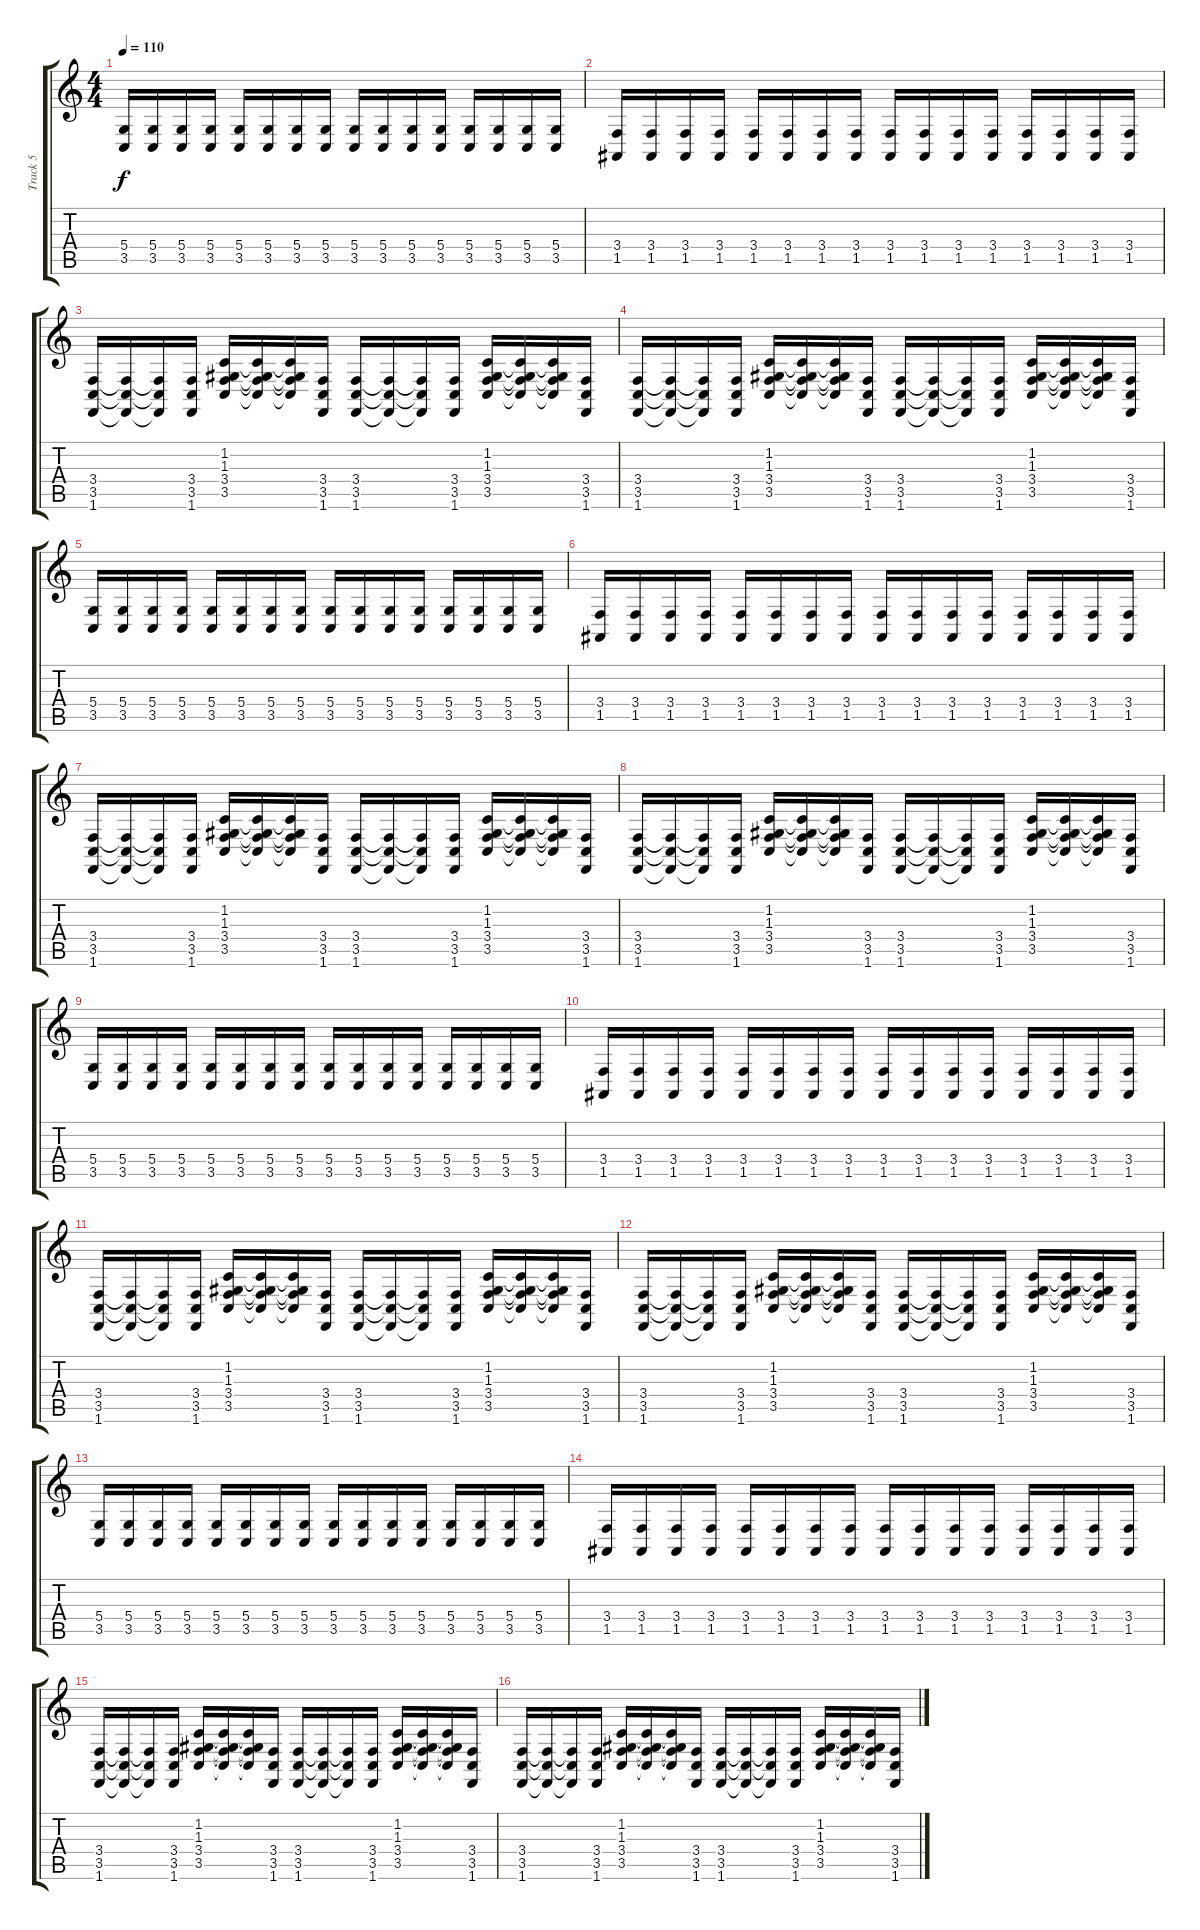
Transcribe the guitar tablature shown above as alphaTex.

\track ("Track 5" "Track 5") {instrument lead2sawtooth}
\staff {score tabs}
\tuning (E4 B3 G3 D3 A2 E2) {hide}
\ts (4 4)
\tempo 110
\clef g2
\ks c
(5.4 3.5).16{dy f} (5.4 3.5).16 (5.4 3.5).16 (5.4 3.5).16 (5.4 3.5).16 (5.4 3.5).16 (5.4 3.5).16 (5.4 3.5).16 (5.4 3.5).16 (5.4 3.5).16 (5.4 3.5).16 (5.4 3.5).16 (5.4 3.5).16 (5.4 3.5).16 (5.4 3.5).16 (5.4 3.5).16 |
(3.4 1.5).16 (3.4 1.5).16 (3.4 1.5).16 (3.4 1.5).16 (3.4 1.5).16 (3.4 1.5).16 (3.4 1.5).16 (3.4 1.5).16 (3.4 1.5).16 (3.4 1.5).16 (3.4 1.5).16 (3.4 1.5).16 (3.4 1.5).16 (3.4 1.5).16 (3.4 1.5).16 (3.4 1.5).16 |
(3.4 3.5 1.6).16 (3.4{t} 3.5{t} 1.6{t}).16 (3.4{t} 3.5{t} 1.6{t}).16 (3.4 3.5 1.6).16 (1.2 1.3 3.4 3.5).16 (1.2{t} 1.3{t} 3.4{t} 3.5{t}).16 (1.2{t} 1.3{t} 3.4{t} 3.5{t}).16 (3.4 3.5 1.6).16 (3.4 3.5 1.6).16 (3.4{t} 3.5{t} 1.6{t}).16 (3.4{t} 3.5{t} 1.6{t}).16 (3.4 3.5 1.6).16 (1.2 1.3 3.4 3.5).16 (1.2{t} 1.3{t} 3.4{t} 3.5{t}).16 (1.2{t} 1.3{t} 3.4{t} 3.5{t}).16 (3.4 3.5 1.6).16 |
(3.4 3.5 1.6).16 (3.4{t} 3.5{t} 1.6{t}).16 (3.4{t} 3.5{t} 1.6{t}).16 (3.4 3.5 1.6).16 (1.2 1.3 3.4 3.5).16 (1.2{t} 1.3{t} 3.4{t} 3.5{t}).16 (1.2{t} 1.3{t} 3.4{t} 3.5{t}).16 (3.4 3.5 1.6).16 (3.4 3.5 1.6).16 (3.4{t} 3.5{t} 1.6{t}).16 (3.4{t} 3.5{t} 1.6{t}).16 (3.4 3.5 1.6).16 (1.2 1.3 3.4 3.5).16 (1.2{t} 1.3{t} 3.4{t} 3.5{t}).16 (1.2{t} 1.3{t} 3.4{t} 3.5{t}).16 (3.4 3.5 1.6).16 |
(5.4 3.5).16 (5.4 3.5).16 (5.4 3.5).16 (5.4 3.5).16 (5.4 3.5).16 (5.4 3.5).16 (5.4 3.5).16 (5.4 3.5).16 (5.4 3.5).16 (5.4 3.5).16 (5.4 3.5).16 (5.4 3.5).16 (5.4 3.5).16 (5.4 3.5).16 (5.4 3.5).16 (5.4 3.5).16 |
(3.4 1.5).16 (3.4 1.5).16 (3.4 1.5).16 (3.4 1.5).16 (3.4 1.5).16 (3.4 1.5).16 (3.4 1.5).16 (3.4 1.5).16 (3.4 1.5).16 (3.4 1.5).16 (3.4 1.5).16 (3.4 1.5).16 (3.4 1.5).16 (3.4 1.5).16 (3.4 1.5).16 (3.4 1.5).16 |
(3.4 3.5 1.6).16 (3.4{t} 3.5{t} 1.6{t}).16 (3.4{t} 3.5{t} 1.6{t}).16 (3.4 3.5 1.6).16 (1.2 1.3 3.4 3.5).16 (1.2{t} 1.3{t} 3.4{t} 3.5{t}).16 (1.2{t} 1.3{t} 3.4{t} 3.5{t}).16 (3.4 3.5 1.6).16 (3.4 3.5 1.6).16 (3.4{t} 3.5{t} 1.6{t}).16 (3.4{t} 3.5{t} 1.6{t}).16 (3.4 3.5 1.6).16 (1.2 1.3 3.4 3.5).16 (1.2{t} 1.3{t} 3.4{t} 3.5{t}).16 (1.2{t} 1.3{t} 3.4{t} 3.5{t}).16 (3.4 3.5 1.6).16 |
(3.4 3.5 1.6).16 (3.4{t} 3.5{t} 1.6{t}).16 (3.4{t} 3.5{t} 1.6{t}).16 (3.4 3.5 1.6).16 (1.2 1.3 3.4 3.5).16 (1.2{t} 1.3{t} 3.4{t} 3.5{t}).16 (1.2{t} 1.3{t} 3.4{t} 3.5{t}).16 (3.4 3.5 1.6).16 (3.4 3.5 1.6).16 (3.4{t} 3.5{t} 1.6{t}).16 (3.4{t} 3.5{t} 1.6{t}).16 (3.4 3.5 1.6).16 (1.2 1.3 3.4 3.5).16 (1.2{t} 1.3{t} 3.4{t} 3.5{t}).16 (1.2{t} 1.3{t} 3.4{t} 3.5{t}).16 (3.4 3.5 1.6).16 |
(5.4 3.5).16 (5.4 3.5).16 (5.4 3.5).16 (5.4 3.5).16 (5.4 3.5).16 (5.4 3.5).16 (5.4 3.5).16 (5.4 3.5).16 (5.4 3.5).16 (5.4 3.5).16 (5.4 3.5).16 (5.4 3.5).16 (5.4 3.5).16 (5.4 3.5).16 (5.4 3.5).16 (5.4 3.5).16 |
(3.4 1.5).16 (3.4 1.5).16 (3.4 1.5).16 (3.4 1.5).16 (3.4 1.5).16 (3.4 1.5).16 (3.4 1.5).16 (3.4 1.5).16 (3.4 1.5).16 (3.4 1.5).16 (3.4 1.5).16 (3.4 1.5).16 (3.4 1.5).16 (3.4 1.5).16 (3.4 1.5).16 (3.4 1.5).16 |
(3.4 3.5 1.6).16 (3.4{t} 3.5{t} 1.6{t}).16 (3.4{t} 3.5{t} 1.6{t}).16 (3.4 3.5 1.6).16 (1.2 1.3 3.4 3.5).16 (1.2{t} 1.3{t} 3.4{t} 3.5{t}).16 (1.2{t} 1.3{t} 3.4{t} 3.5{t}).16 (3.4 3.5 1.6).16 (3.4 3.5 1.6).16 (3.4{t} 3.5{t} 1.6{t}).16 (3.4{t} 3.5{t} 1.6{t}).16 (3.4 3.5 1.6).16 (1.2 1.3 3.4 3.5).16 (1.2{t} 1.3{t} 3.4{t} 3.5{t}).16 (1.2{t} 1.3{t} 3.4{t} 3.5{t}).16 (3.4 3.5 1.6).16 |
(3.4 3.5 1.6).16{volume 7} (3.4{t} 3.5{t} 1.6{t}).16 (3.4{t} 3.5{t} 1.6{t}).16 (3.4 3.5 1.6).16 (1.2 1.3 3.4 3.5).16 (1.2{t} 1.3{t} 3.4{t} 3.5{t}).16 (1.2{t} 1.3{t} 3.4{t} 3.5{t}).16 (3.4 3.5 1.6).16 (3.4 3.5 1.6).16 (3.4{t} 3.5{t} 1.6{t}).16 (3.4{t} 3.5{t} 1.6{t}).16 (3.4 3.5 1.6).16 (1.2 1.3 3.4 3.5).16 (1.2{t} 1.3{t} 3.4{t} 3.5{t}).16 (1.2{t} 1.3{t} 3.4{t} 3.5{t}).16 (3.4 3.5 1.6).16 |
(5.4 3.5).16 (5.4 3.5).16 (5.4 3.5).16 (5.4 3.5).16 (5.4 3.5).16 (5.4 3.5).16 (5.4 3.5).16 (5.4 3.5).16 (5.4 3.5).16 (5.4 3.5).16 (5.4 3.5).16 (5.4 3.5).16 (5.4 3.5).16 (5.4 3.5).16 (5.4 3.5).16 (5.4 3.5).16 |
(3.4 1.5).16 (3.4 1.5).16 (3.4 1.5).16 (3.4 1.5).16 (3.4 1.5).16 (3.4 1.5).16 (3.4 1.5).16 (3.4 1.5).16 (3.4 1.5).16 (3.4 1.5).16 (3.4 1.5).16 (3.4 1.5).16 (3.4 1.5).16 (3.4 1.5).16 (3.4 1.5).16 (3.4 1.5).16 |
(3.4 3.5 1.6).16 (3.4{t} 3.5{t} 1.6{t}).16 (3.4{t} 3.5{t} 1.6{t}).16 (3.4 3.5 1.6).16 (1.2 1.3 3.4 3.5).16 (1.2{t} 1.3{t} 3.4{t} 3.5{t}).16 (1.2{t} 1.3{t} 3.4{t} 3.5{t}).16 (3.4 3.5 1.6).16 (3.4 3.5 1.6).16 (3.4{t} 3.5{t} 1.6{t}).16 (3.4{t} 3.5{t} 1.6{t}).16 (3.4 3.5 1.6).16 (1.2 1.3 3.4 3.5).16 (1.2{t} 1.3{t} 3.4{t} 3.5{t}).16 (1.2{t} 1.3{t} 3.4{t} 3.5{t}).16 (3.4 3.5 1.6).16 |
(3.4 3.5 1.6).16{volume 0} (3.4{t} 3.5{t} 1.6{t}).16 (3.4{t} 3.5{t} 1.6{t}).16 (3.4 3.5 1.6).16 (1.2 1.3 3.4 3.5).16 (1.2{t} 1.3{t} 3.4{t} 3.5{t}).16 (1.2{t} 1.3{t} 3.4{t} 3.5{t}).16 (3.4 3.5 1.6).16 (3.4 3.5 1.6).16 (3.4{t} 3.5{t} 1.6{t}).16 (3.4{t} 3.5{t} 1.6{t}).16 (3.4 3.5 1.6).16 (1.2 1.3 3.4 3.5).16 (1.2{t} 1.3{t} 3.4{t} 3.5{t}).16 (1.2{t} 1.3{t} 3.4{t} 3.5{t}).16 (3.4 3.5 1.6).16
